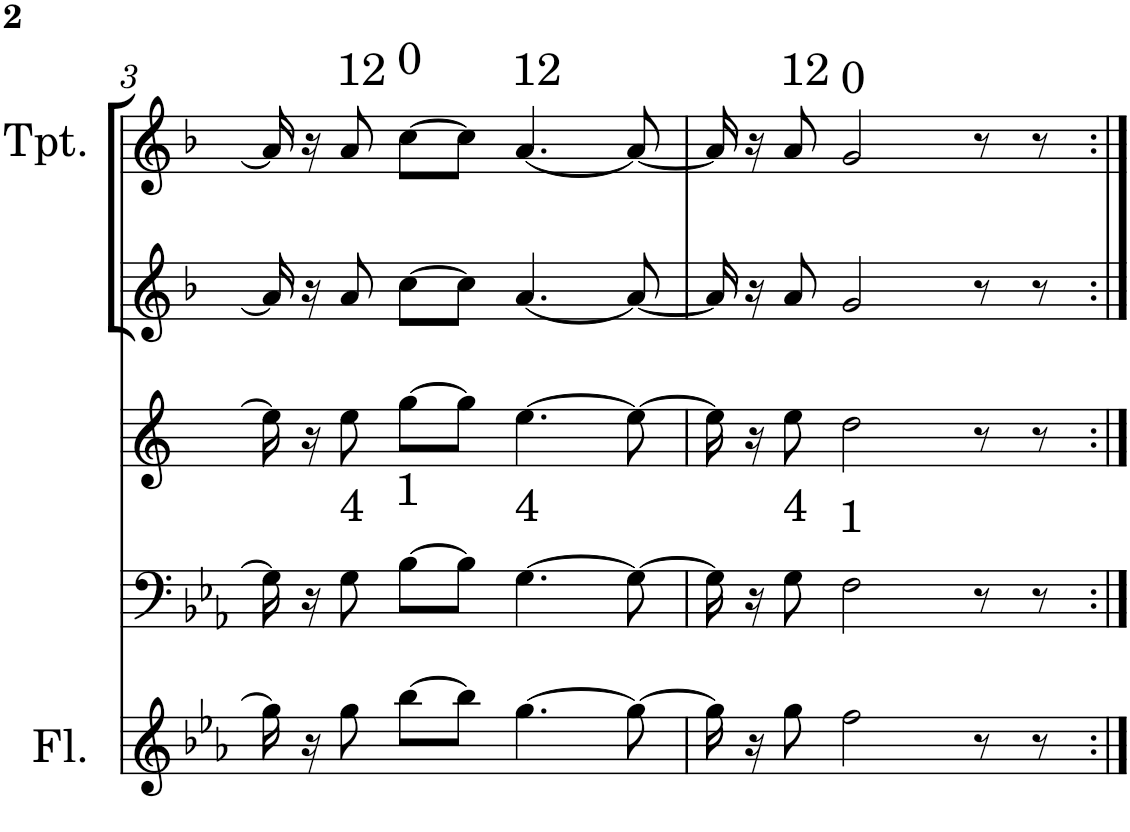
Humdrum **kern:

**kern	**kern	**kern	**kern	**kern
*part5	*part4	*part3	*part2	*part1
*staff5	*staff4	*staff3	*staff2	*staff1
*I"Flauta	*I"Trombone	*I"Saxofone Alto	*I"Trompete Bb	*I"Trumpet in Bb
*I'Fl.	*I'Trb	*	*I'Tpt	*I'Tpt.
!!LO:PB:g=z
*clefG2	*clefF4	*clefG2	*clefG2	*clefG2
*	*	*Trd5c9	*Trd2c3	*Trd1c2
*k[b-e-a-]	*k[b-e-a-]	*k[]	*k[b-]	*k[b-]
*E-:	*E-:	*	*F:	*F:
*M4/4	*M4/4	*M4/4	*M4/4	*M4/4
=3	=3	=3	=3	=3
16gg\]	16G\]	16ee\]	16a/]	16a/]
16r	16r	16r	16r	16r
!	!	!	!	!LO:TX:a:t=12
!	!LO:TX:a:t=4	!	!	!
8gg\	8G\	8ee\	8a/	8a/
!	!	!	!	!LO:TX:a:t=0
!	!LO:TX:a:t=1	!	!	!
[>8bb-\L	[>8B-\L	[>8gg\L	[>8cc\L	[>8cc\L
8bb-\J]	8B-\J]	8gg\J]	8cc\J]	8cc\J]
!	!	!	!	!LO:TX:a:t=12
!	!LO:TX:a:t=4	!	!	!
[>4.gg\	[>4.G\	[>4.ee\	[<4.a/	[<4.a/
8gg\_	8G\_	8ee\_	8a/_	8a/_
=4	=4	=4	=4	=4
16gg\]	16G\]	16ee\]	16a/]	16a/]
16r	16r	16r	16r	16r
!	!	!	!	!LO:TX:a:t=12
!	!LO:TX:a:t=4	!	!	!
8gg\	8G\	8ee\	8a/	8a/
!	!	!	!	!LO:TX:a:t=0
!	!LO:TX:a:t=1	!	!	!
2ff\	2F\	2dd\	2g/	2g/
8r	8r	8r	8r	8r
8r	8r	8r	8r	8r
=:|!	=:|!	=:|!	=:|!	=:|!
*-	*-	*-	*-	*-
